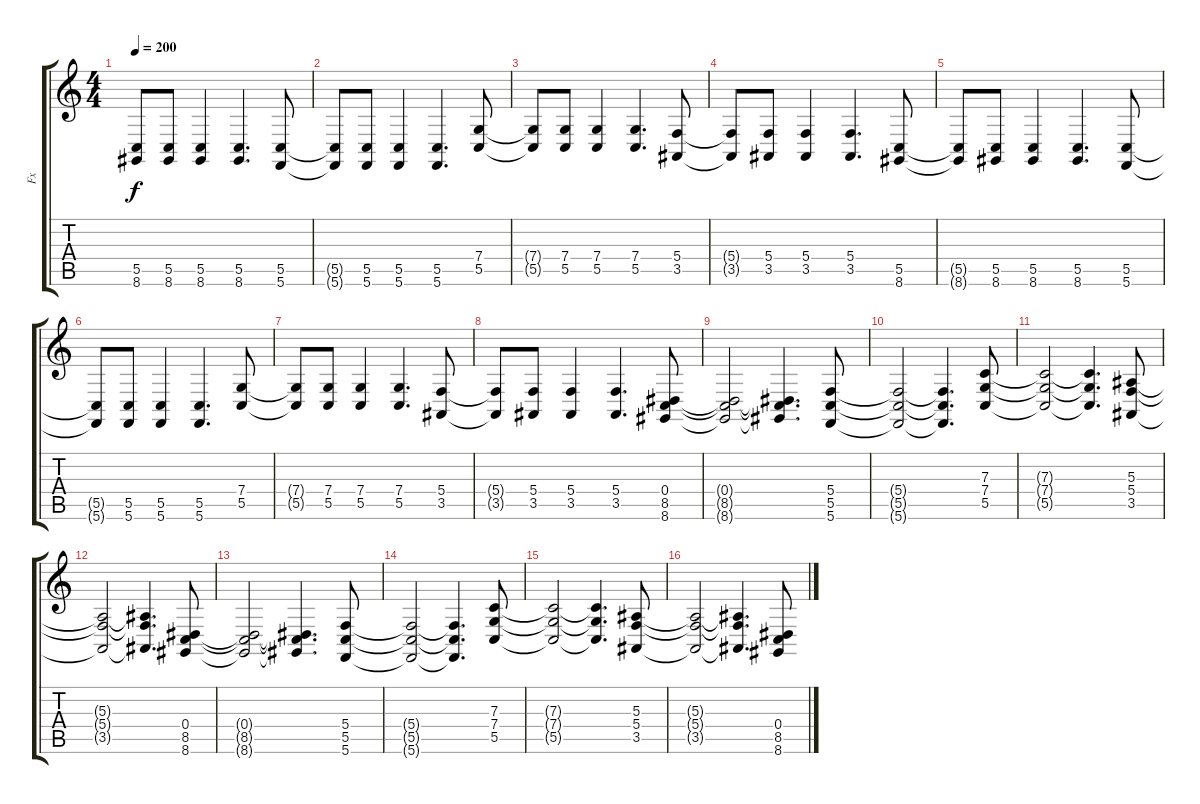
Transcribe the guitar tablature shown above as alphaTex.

\track ("Fx" "Fx") {instrument pad7halo}
\staff {score tabs}
\tuning (D4 A3 F3 C3 G2 C2) {hide}
\ts (4 4)
\tempo 200
\clef g2
\ks c
(5.5{t} 8.6{t}).8{dy f} (5.5 8.6).8 (5.5 8.6).4 (5.5 8.6).4{d} (5.5 5.6).8 |
(5.5{t} 5.6{t}).8 (5.5 5.6).8 (5.5 5.6).4 (5.5 5.6).4{d} (7.4 5.5).8 |
(7.4{t} 5.5{t}).8 (7.4 5.5).8 (7.4 5.5).4 (7.4 5.5).4{d} (5.4 3.5).8 |
(5.4{t} 3.5{t}).8 (5.4 3.5).8 (5.4 3.5).4 (5.4 3.5).4{d} (5.5 8.6).8 |
(5.5{t} 8.6{t}).8 (5.5 8.6).8 (5.5 8.6).4 (5.5 8.6).4{d} (5.5 5.6).8 |
(5.5{t} 5.6{t}).8 (5.5 5.6).8 (5.5 5.6).4 (5.5 5.6).4{d} (7.4 5.5).8 |
(7.4{t} 5.5{t}).8 (7.4 5.5).8 (7.4 5.5).4 (7.4 5.5).4{d} (5.4 3.5).8 |
(5.4{t} 3.5{t}).8 (5.4 3.5).8 (5.4 3.5).4 (5.4 3.5).4{d} (0.4 8.5 8.6).8 |
(0.4{t} 8.5{t} 8.6{t}).2 (0.4{t} 8.5{t} 8.6{t}).4{d} (5.4 5.5 5.6).8 |
(5.4{t} 5.5{t} 5.6{t}).2 (5.4{t} 5.5{t} 5.6{t}).4{d} (7.3 7.4 5.5).8 |
(7.3{t} 7.4{t} 5.5{t}).2 (7.3{t} 7.4{t} 5.5{t}).4{d} (5.3 5.4 3.5).8 |
(5.3{t} 5.4{t} 3.5{t}).2 (5.3{t} 5.4{t} 3.5{t}).4{d} (0.4 8.5 8.6).8 |
(0.4{t} 8.5{t} 8.6{t}).2 (0.4{t} 8.5{t} 8.6{t}).4{d} (5.4 5.5 5.6).8 |
(5.4{t} 5.5{t} 5.6{t}).2 (5.4{t} 5.5{t} 5.6{t}).4{d} (7.3 7.4 5.5).8 |
(7.3{t} 7.4{t} 5.5{t}).2 (7.3{t} 7.4{t} 5.5{t}).4{d} (5.3 5.4 3.5).8 |
(5.3{t} 5.4{t} 3.5{t}).2 (5.3{t} 5.4{t} 3.5{t}).4{d} (0.4 8.5 8.6).8
